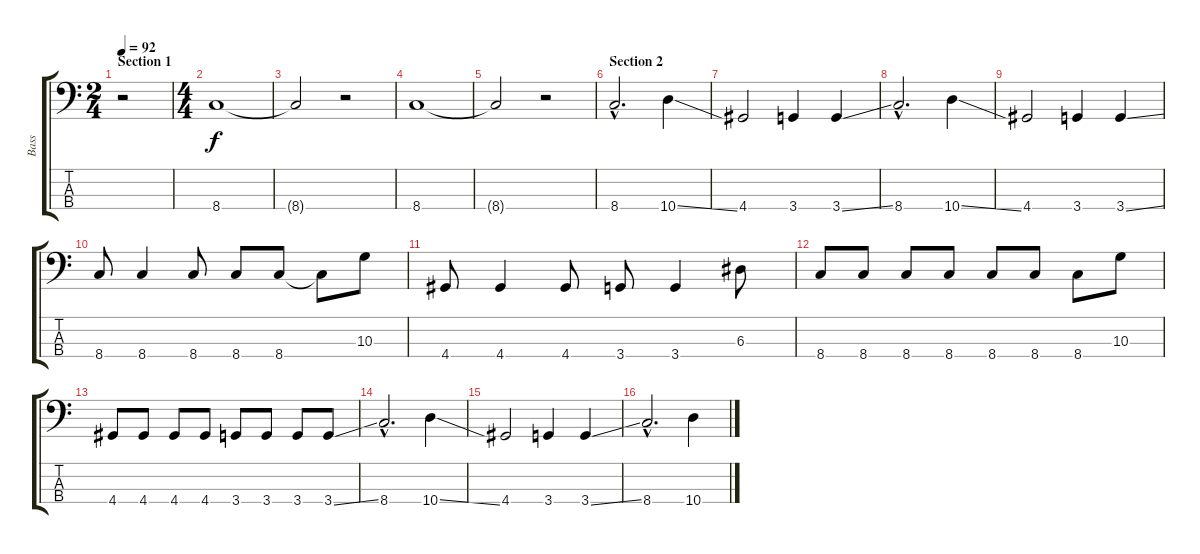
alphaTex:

\track ("Bass" "Bass") {instrument electricbasspick}
\staff {score tabs}
\tuning (G2 D2 A1 E1) {hide}
\ts (2 4)
\section ("" "Section 1")
\tempo 92
\clef f4
\ks c
r.2{dy f instrument electricbasspick} |
\ts (4 4)
8.4.1 |
8.4{t}.2 r.2 |
8.4.1 |
8.4{t}.2 r.2 |
\section ("" "Section 2")
8.4{hac}.2{d} 10.4{ss}.4 |
4.4.2 3.4.4 3.4{ss}.4 |
8.4{hac}.2{d} 10.4{ss}.4 |
4.4.2 3.4.4 3.4{ss}.4 |
8.4.8 8.4.4 8.4.8 8.4.8 8.4.8 8.4{t}.8 10.3.8 |
4.4.8 4.4.4 4.4.8 3.4.8 3.4.4 6.3.8 |
8.4.8 8.4.8 8.4.8 8.4.8 8.4.8 8.4.8 8.4.8 10.3.8 |
4.4.8 4.4.8 4.4.8 4.4.8 3.4.8 3.4.8 3.4.8 3.4{ss}.8 |
8.4{hac}.2{d} 10.4{ss}.4 |
4.4.2 3.4.4 3.4{ss}.4 |
8.4{hac}.2{d} 10.4{ss}.4
